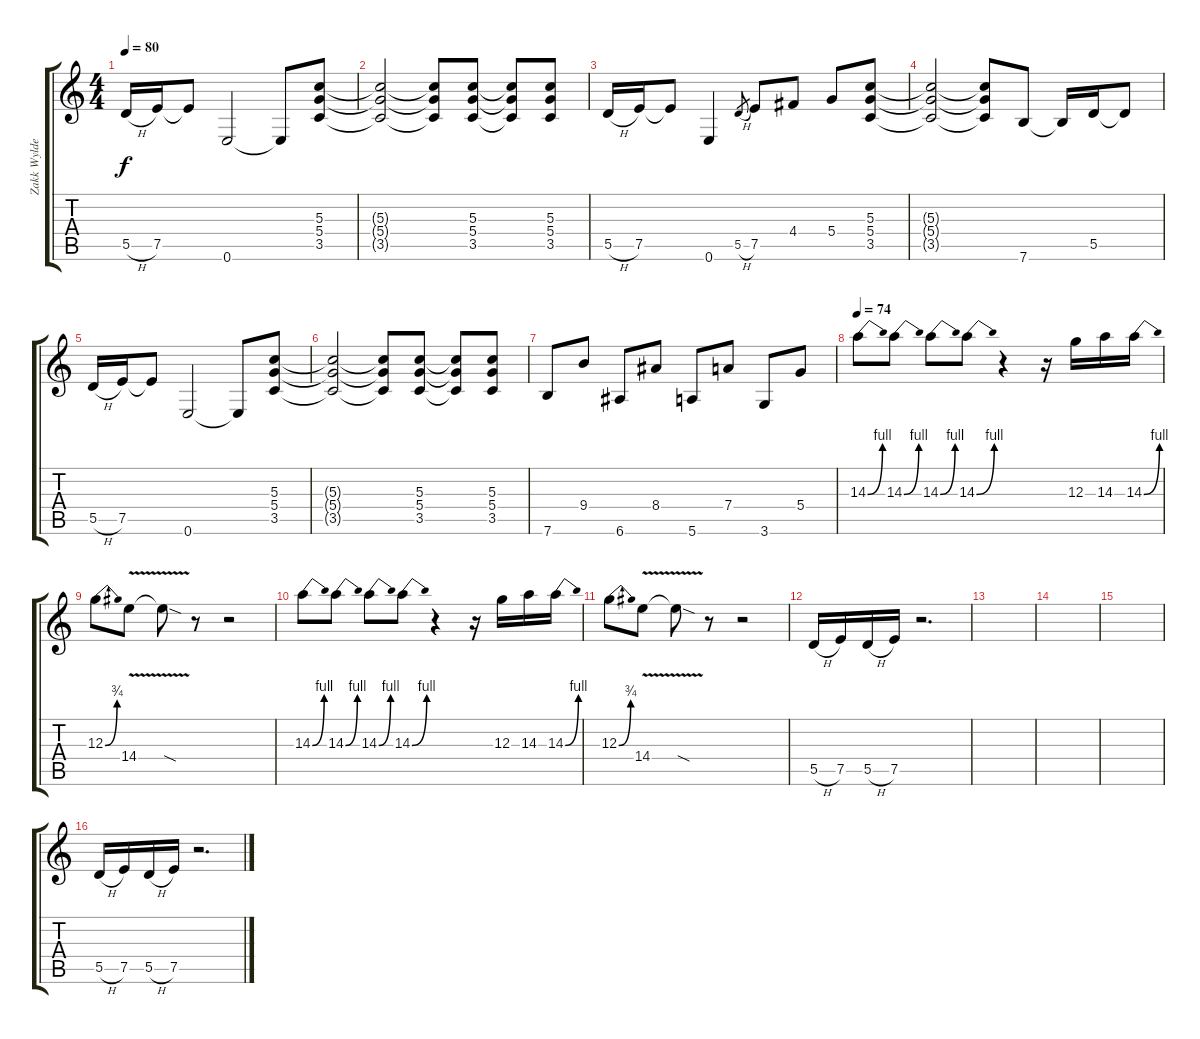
\track ("Zakk Wylde Guitar 2" "Zakk Wylde") {instrument distortionguitar}
\staff {score tabs}
\tuning (E4 B3 G3 D3 A2 E2) {hide}
\ts (4 4)
\tempo 80
\clef g2
\ks c
5.5{h}.16{dy f} 7.5.16 7.5{t}.8 0.6.2 0.6{t}.8 (5.3 5.4 3.5).8 |
(5.3{t} 5.4{t} 3.5{t}).2 (5.3{t} 5.4{t} 3.5{t}).8 (5.3 5.4 3.5).8 (5.3{t} 5.4{t} 3.5{t}).8 (5.3 5.4 3.5).8 |
5.5{h}.16 7.5.16 7.5{t}.8 0.6.4 5.5{h}.8{gr} 7.5.8 4.4.8 5.4.8 (5.3 5.4 3.5).8 |
(5.3{t} 5.4{t} 3.5{t}).2 (5.3{t} 5.4{t} 3.5{t}).8 7.6.8 7.6{t}.16 5.5.16 5.5{t}.8 |
5.5{h}.16 7.5.16 7.5{t}.8 0.6.2 0.6{t}.8 (5.3 5.4 3.5).8 |
(5.3{t} 5.4{t} 3.5{t}).2 (5.3{t} 5.4{t} 3.5{t}).8 (5.3 5.4 3.5).8 (5.3{t} 5.4{t} 3.5{t}).8 (5.3 5.4 3.5).8 |
7.6.8 9.4.8 6.6.8 8.4.8 5.6.8 7.4.8 3.6.8 5.4.8 |
\tempo 74
14.3{be (bend 0 0 60 4)}.8 14.3{be (bend 0 0 60 4)}.8 14.3{be (bend 0 0 60 4)}.8 14.3{be (bend 0 0 60 4)}.8 r.4 r.16 12.3.16 14.3.16 14.3{be (bend 0 0 60 4)}.16 |
12.3{be (bend 0 0 60 3)}.8 14.4{v}.8 14.4{sod t}.8 r.8 r.2 |
14.3{be (bend 0 0 60 4)}.8 14.3{be (bend 0 0 60 4)}.8 14.3{be (bend 0 0 60 4)}.8 14.3{be (bend 0 0 60 4)}.8 r.4 r.16 12.3.16 14.3.16 14.3{be (bend 0 0 60 4)}.16 |
12.3{be (bend 0 0 60 3)}.8 14.4{v}.8 14.4{sod t}.8 r.8 r.2 |
5.5{h}.16 7.5.16 5.5{h}.16 7.5.16 r.2{d} |
|
|
|
5.5{h}.16 7.5.16 5.5{h}.16 7.5.16 r.2{d}
